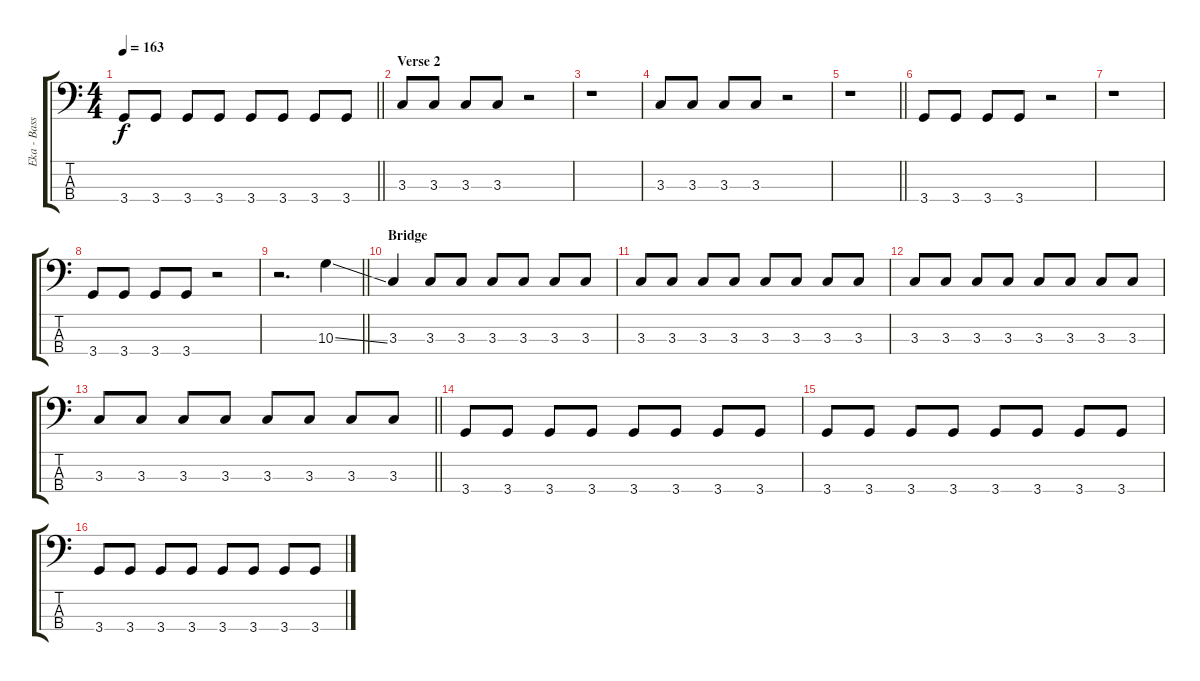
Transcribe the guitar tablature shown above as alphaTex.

\track ("Eka - Bass" "Eka - Bass") {instrument electricbasspick}
\staff {score tabs}
\tuning (G2 D2 A1 E1) {hide}
\ts (4 4)
\tempo 163
\clef f4
\barLineRight lightlight
\ks c
3.4.8{dy f} 3.4.8 3.4.8 3.4.8 3.4.8 3.4.8 3.4.8 3.4.8 |
\section ("" "Verse 2")
3.3.8 3.3.8 3.3.8 3.3.8 r.2 |
r.1 |
3.3.8 3.3.8 3.3.8 3.3.8 r.2 |
\barLineRight lightlight
r.1 |
3.4.8 3.4.8 3.4.8 3.4.8 r.2 |
r.1 |
3.4.8 3.4.8 3.4.8 3.4.8 r.2 |
\barLineRight lightlight
r.2{d} 10.3{ss}.4 |
\section ("" "Bridge")
3.3.4 3.3.8 3.3.8 3.3.8 3.3.8 3.3.8 3.3.8 |
3.3.8 3.3.8 3.3.8 3.3.8 3.3.8 3.3.8 3.3.8 3.3.8 |
3.3.8 3.3.8 3.3.8 3.3.8 3.3.8 3.3.8 3.3.8 3.3.8 |
\barLineRight lightlight
3.3.8 3.3.8 3.3.8 3.3.8 3.3.8 3.3.8 3.3.8 3.3.8 |
3.4.8 3.4.8 3.4.8 3.4.8 3.4.8 3.4.8 3.4.8 3.4.8 |
3.4.8 3.4.8 3.4.8 3.4.8 3.4.8 3.4.8 3.4.8 3.4.8 |
3.4.8 3.4.8 3.4.8 3.4.8 3.4.8 3.4.8 3.4.8 3.4.8
